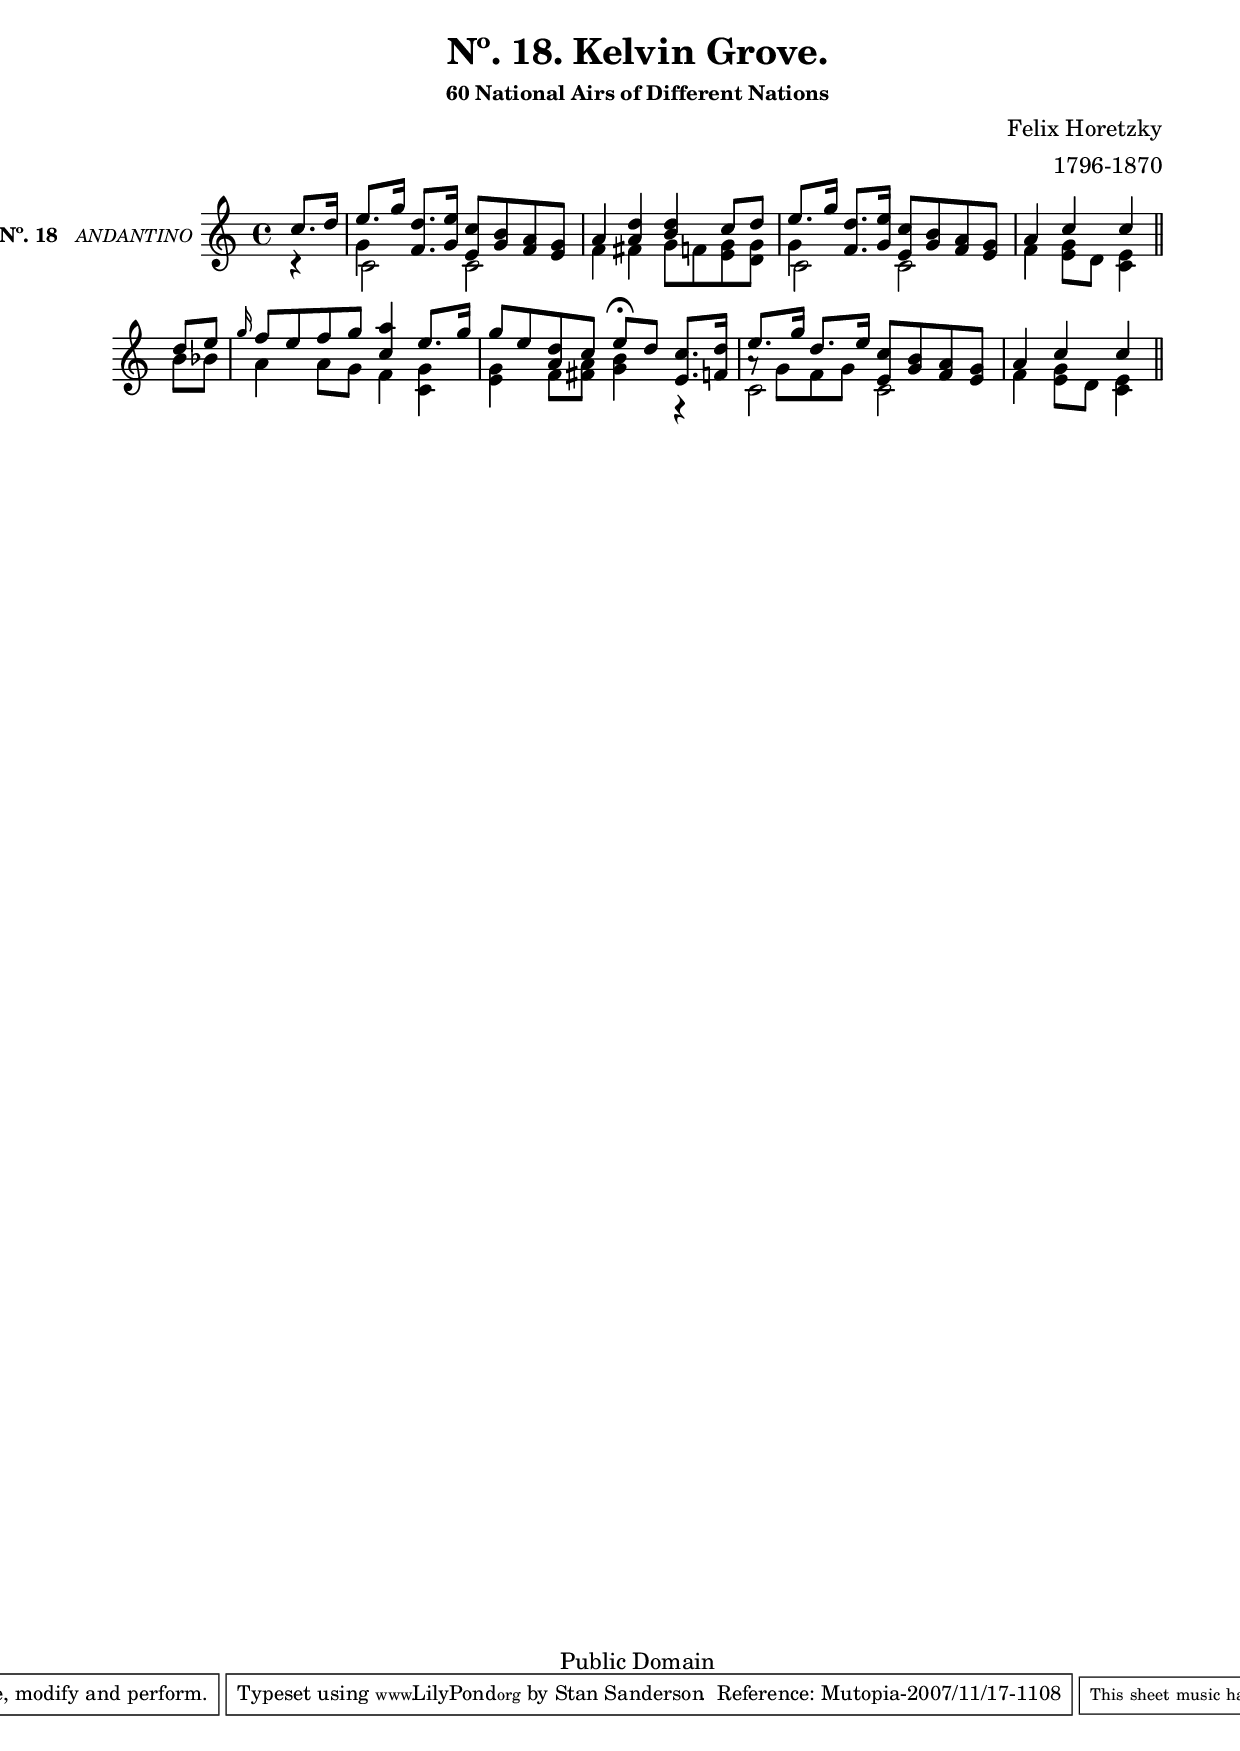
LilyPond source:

% Entered on Nov 6, 2007
\version "2.11.34"
%#(set-global-staff-size 17) 

\paper {
%	#(set-paper-size "a4")
%	#(set-paper-size "letter")
	left-margin = 0.75 \in
	line-width = 7.0 \in
	between-system-padding = #2.0
	between-system-space = #2.0
	ragged-last-bottom = ##t 
	ragged-bottom = ##f
}

\header {
	title = "Nº. 18. Kelvin Grove."
	subtitle = ""
	subsubtitle = "60 National Airs of Different Nations"
	composer = \markup{\column \right-align 
	{\line {Felix Horetzky} 1796-1870}}
	meter = ""
% MUTOPIA
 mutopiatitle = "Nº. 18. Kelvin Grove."
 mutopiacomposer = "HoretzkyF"
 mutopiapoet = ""
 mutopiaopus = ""
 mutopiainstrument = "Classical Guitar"
 date = "unk"
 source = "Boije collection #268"
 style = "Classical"
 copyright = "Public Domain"
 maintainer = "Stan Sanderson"
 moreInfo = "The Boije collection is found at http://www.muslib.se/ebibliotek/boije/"
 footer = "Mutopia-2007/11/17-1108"
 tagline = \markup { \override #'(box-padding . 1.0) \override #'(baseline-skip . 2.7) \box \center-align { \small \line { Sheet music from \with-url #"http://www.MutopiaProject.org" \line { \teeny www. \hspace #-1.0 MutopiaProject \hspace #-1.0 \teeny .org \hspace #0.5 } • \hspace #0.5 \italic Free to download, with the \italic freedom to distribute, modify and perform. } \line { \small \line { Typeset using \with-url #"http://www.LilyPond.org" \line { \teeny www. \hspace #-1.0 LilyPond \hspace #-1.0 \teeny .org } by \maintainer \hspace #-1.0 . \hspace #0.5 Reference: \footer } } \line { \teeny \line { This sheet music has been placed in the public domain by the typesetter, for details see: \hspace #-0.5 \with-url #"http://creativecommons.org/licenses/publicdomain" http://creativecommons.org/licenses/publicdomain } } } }
}

%%%%%%%%%%%%%%%%%%%%%%%%%%%%%%%%%%%%
%%
%% Source & comments
%%	
%%  	Felix Horetzky was born in Horyszów Ruski, Poland, January 1, 1796.
%%	Little is known about he came to the guitar. He traveled to Vienna
%%	to study under master guitarrist, Mauro Giuliani. He traveled
%%  	extensively in Europe as a concert performer and teacher. He wrote
%%  	between 100 and 150 pieces for the guitar. He died in Edinburgh
%%  	on October 6, 1870.
%%
%%	This piece is from #268, "60 National Airs of Different Nations",
%%	in the Boije collection and is in the public domain.
%%	
%%	<http://www.muslib.se/ebibliotek/boije/>
%%	Publisher: Chappell (London), no date given.
%%
%%	Carl Boije (1849-1923) was an amateur guitarist whose vast collection
%%	was donated to the State Library of Sweden after his death.
%%
%%	The dynamic markings for the most part follow the original score; obvious
%%	notation errors have been corrected.
%%
%%%%%%%%%%%%%%%%%%%%%%%%%%%%%%%%%%%%

\include "english.ly"

%%%% shortcuts

dol = \markup { \smaller\italic "dolce."}
cres = \markup{\smaller\italic"cresc:"}
cress = \markup{\tiny\smaller\italic"cresc:"}
espr = \markup{\smaller\italic"espres:"}
rit = \markup{\smaller\italic"ritart:"}
atem = \markup{\smaller\italic"a tempo:"}
smz = \markup{\smaller\italic"smorz:"} % smorzando
showTup = { \override TupletNumber #'transparent = ##f
		\override TupletBracket #'transparent = ##f }
hideTup = { \override TupletNumber #'transparent = ##t
		\override TupletBracket #'transparent = ##t }
seg = \markup {\smaller \smaller \musicglyph #"scripts.segno"}
cod = \markup {\smaller \vcenter "to" \hspace #0.7 \smaller \vcenter \musicglyph #"scripts.coda"}
toseg = \markup { \bold \vcenter "to" \hspace #0.7 \vcenter \smaller \musicglyph #"scripts.segno" }
fin = \markup {\smaller \smaller \bold \italic "Fine."}		
I = \once \override NoteColumn #'ignore-collision = ##t	

%% End shortcuts


%%%%%%%%%%
%% Reminders
%
%    \once \override DynamicText #'extra-offset = #'(-3.75 . 5.5)
%    \once \override TextScript #'extra-offset = #'( 0.8 . -2.3 )
%    \once \override Stem #'length-fraction = #0.8
%    \once \override Beam #'positions = #'(-2.2 . -3.0)
%
%%%%%%%%%%

upper = \relative c''{
	\set Staff.instrumentName=\markup{ \center-align 
	{\smaller\bold "Nº. 18  " \smaller\smaller\italic "ANDANTINO " 
	}}
	\partial 4*1 c8. d16 |
	<<{e8. g16}\\{g,4}>> <d' f,>8. <e g,>16 <c e,>8 <b g> <a f> <g e> |
	a4 <d a> <d b> c8 d |
	<<{e8. g16}\\{g,4}>> <d' f,>8. <e g,>16 <c e,>8 <b g> <a f> <g e> |
	a4 c c \bar "||"
	d8 e |
	\grace {g16}f8 e f g <a c,>4 e8. g16 |
	g8 e <d a> c e\fermata d <c e,>8. <d f,>16 |
	<<{e8. g16 d8. e16}\\{a,8\rest g f g }>> <c e,>8 <b g> <a f> <g e> |
	a4 c c
}

lower = \relative c' { 
	\override Staff.NoteCollision 
	#'merge-differently-headed = ##t
	\partial 4*1 r4 |
\once  \override Voice.NoteColumn  #'force-hshift = #0.4 c2 c |
	f4 fs g8 f <g e> <g d> |
	\once \override Voice.NoteColumn  #'force-hshift = #0.4 c,2 c |
	f4 <g e>8 d <e c>4
	b'8 bf |
	a4 a8 g f4 <g c,> |
	<g e> f8 <a fs> <b g>4 r |
	c,2 c |
	f4 <g e>8 d <e c>4
	
}

staffClassicalGuitar = \new Staff  {
		\time 4/4
		\key c \major
		\set Staff.connectArpeggios = ##t
		\set Staff.midiInstrument="acoustic guitar (nylon)"
		<<
			\new Voice = A { \voiceOne  \upper }			
			\new Voice = C { \voiceFour  \lower }
		>>
		\bar "||"   %%  "|."
}

\score { 
		<<
			\staffClassicalGuitar
		>>
		}
		
\layout  {\context {
   \Staff
   \consists Span_arpeggio_engraver
 } }

\score {
%%	\unfoldRepeats
	\staffClassicalGuitar
	\midi {
		\context {
			\Score
			tempoWholesPerMinute = #(ly:make-moment 72 4)
		}
		\context {
			\Voice
			\remove "Dynamic_performer"
	    }
    }
}
